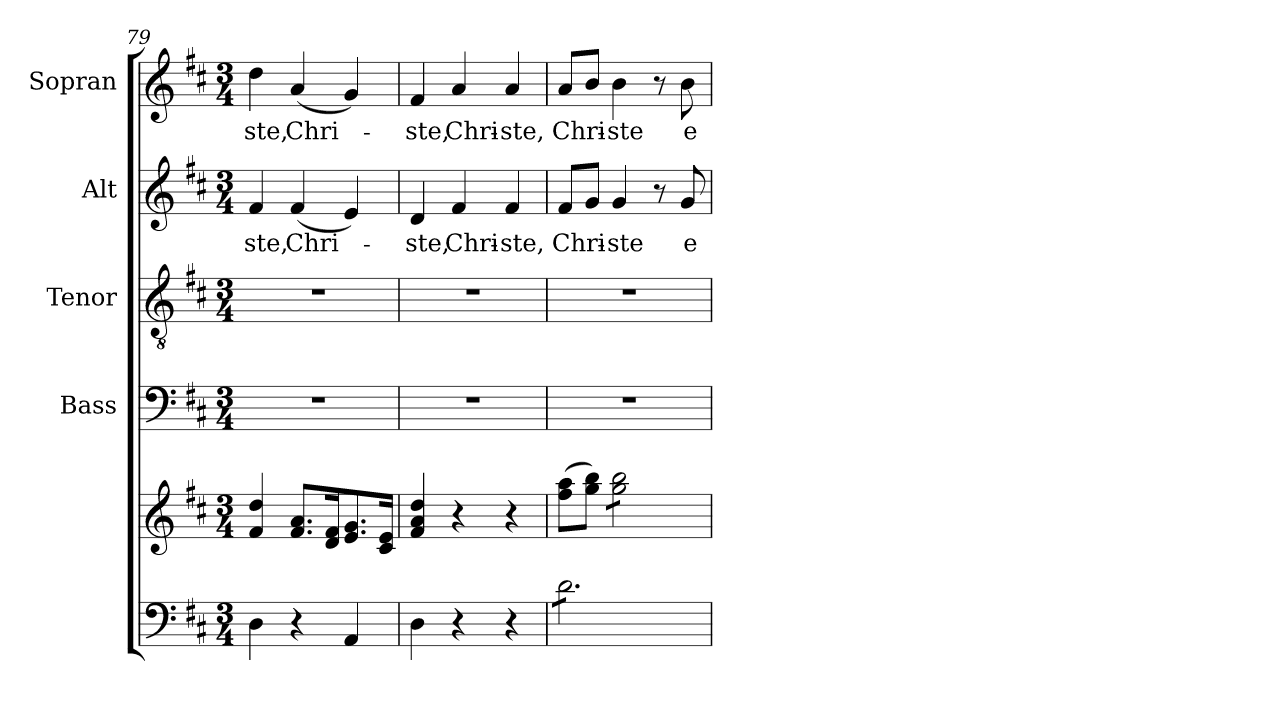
**kern	**kern	**kern	**kern	**kern	**text	**kern	**text
*part5	*part5	*part4	*part3	*part2	*part2	*part1	*part1
*staff6	*staff5	*staff4	*staff3	*staff2	*staff2	*staff1	*staff1
*	*	*I"Bass	*I"Tenor	*I"Alt	*	*I"Sopran	*
*	*	*I'B.	*I'T.	*I'A.	*	*I'S.	*
*clefF4	*clefG2	*clefF4	*clefGv2	*clefG2	*	*clefG2	*
*k[f#c#]	*k[f#c#]	*k[f#c#]	*k[f#c#]	*k[f#c#]	*	*k[f#c#]	*
*D:	*D:	*D:	*D:	*D:	*	*D:	*
*M3/4	*M3/4	*M3/4	*M3/4	*M3/4	*	*M3/4	*
=79	=79	=79	=79	=79	=79	=79	=79
!	!	!	!	!	!LO:LY:b	!	!LO:LY:b
4D\	4f#/ 4dd/	2.r	2.r	4f#/	-ste,	4dd\	-ste,
!	!	!	!	!	!LO:LY:b	!	!LO:LY:b
4r	8.f#/ 8.a/L	.	.	(<4f#/	Chri-	(<4a/	Chri-
.	16d/ 16f#/k	.	.	.	.	.	.
4AA/	8.e/ 8.g/	.	.	4e/)	.	4g/)	.
.	16c#/ 16e/Jk	.	.	.	.	.	.
=80	=80	=80	=80	=80	=80	=80	=80
!	!	!	!	!	!LO:LY:b	!	!LO:LY:b
4D\	4f#/ 4a/ 4dd/	2.r	2.r	4d/	-ste,	4f#/	-ste,
!	!	!	!	!	!LO:LY:b	!	!LO:LY:b
4r	4r	.	.	4f#/	Chri-	4a/	Chri-
!	!	!	!	!	!LO:LY:b	!	!LO:LY:b
4r	4r	.	.	4f#/	-ste,	4a/	-ste,
=81	=81	=81	=81	=81	=81	=81	=81
!	!	!	!	!	!LO:LY:b	!	!LO:LY:b
*tremolo	*	*	*	*	*	*	*
8d\L	(>8ff#\ 8aa\L	2.r	2.r	8f#/L	Chri-	8a/L	Chri-
8d\	8gg\ 8bb\J)	.	.	8g/J	.	8b/J	.
!	!	!	!	!	!LO:LY:b	!	!LO:LY:b
*	*tremolo	*	*	*	*	*	*
8d\	8gg\ 8bb\L	.	.	4g/	-ste	4b\	-ste
8d\	8gg\ 8bb\	.	.	.	.	.	.
8d\	8gg\ 8bb\	.	.	8r	.	8r	.
!	!	!	!	!	!LO:LY:b	!	!LO:LY:b
8d\J	8gg\ 8bb\J	.	.	8g/	e-	8b\	e-
*	*Xtremolo	*	*	*	*	*	*
*Xtremolo	*	*	*	*	*	*	*
=	=	=	=	=	=	=	=
*-	*-	*-	*-	*-	*-	*-	*-
